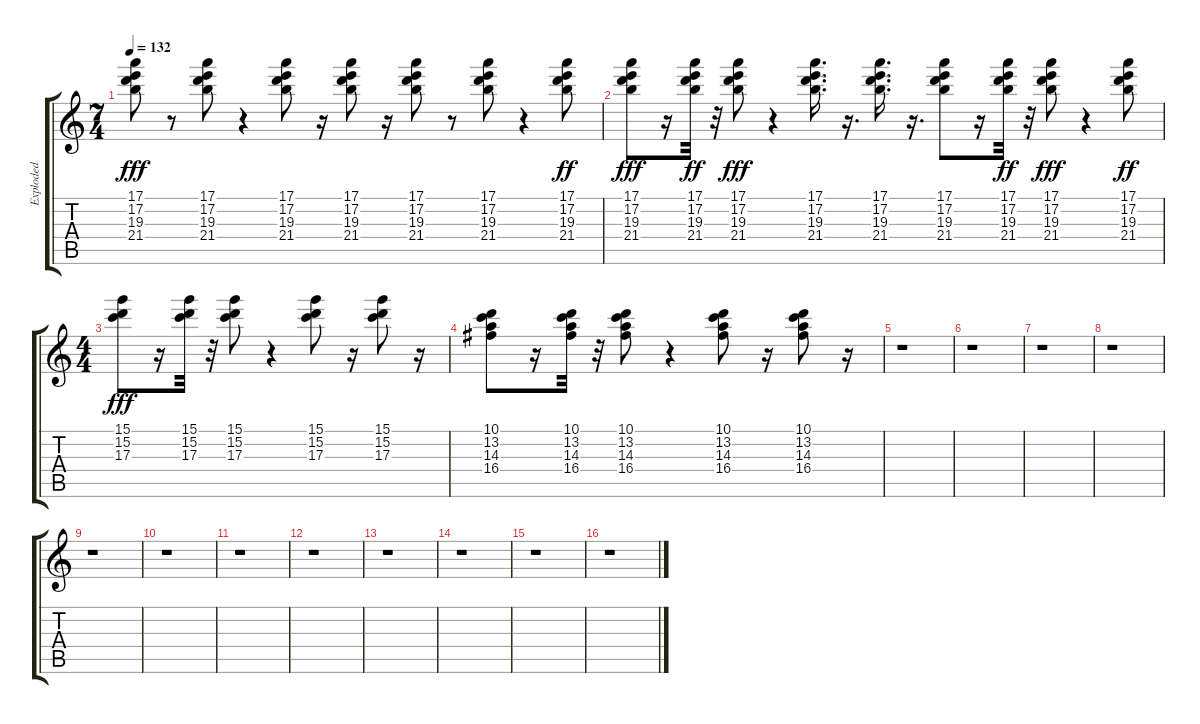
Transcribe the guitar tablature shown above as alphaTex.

\track ("Exploded" "Exploded") {instrument electricguitarjazz}
\staff {score tabs}
\tuning (E4 B3 G3 D3 A2 E2) {hide}
\ts (7 4)
\tempo 132
\clef g2
\ks c
(17.1 17.2 19.3 21.4).8{dy fff} r.8 (17.1 17.2 19.3 21.4).8 r.4 (17.1 17.2 19.3 21.4).8 r.16 (17.1 17.2 19.3 21.4).8 r.16 (17.1 17.2 19.3 21.4).8 r.8 (17.1 17.2 19.3 21.4).8 r.4 (17.1 17.2 19.3 21.4).8{dy ff} |
(17.1 17.2 19.3 21.4).8{dy fff} r.16 (17.1 17.2 19.3 21.4).32{dy ff} r.32 (17.1 17.2 19.3 21.4).8{dy fff} r.4 (17.1 17.2 19.3 21.4).16{d} r.16{d} (17.1 17.2 19.3 21.4).16{d} r.16{d} (17.1 17.2 19.3 21.4).8 r.16 (17.1 17.2 19.3 21.4).32{dy ff} r.32 (17.1 17.2 19.3 21.4).8{dy fff} r.4 (17.1 17.2 19.3 21.4).8{dy ff} |
\ts (4 4)
(15.1 15.2 17.3).8{dy fff} r.16 (15.1 15.2 17.3).32 r.32 (15.1 15.2 17.3).8 r.4 (15.1 15.2 17.3).8 r.16 (15.1 15.2 17.3).8 r.16 |
(10.1 13.2 14.3 16.4).8 r.16 (10.1 13.2 14.3 16.4).32 r.32 (10.1 13.2 14.3 16.4).8 r.4 (10.1 13.2 14.3 16.4).8 r.16 (10.1 13.2 14.3 16.4).8 r.16 |
r.1 |
r.1 |
r.1 |
r.1 |
r.1 |
r.1 |
r.1 |
r.1 |
r.1 |
r.1 |
r.1 |
r.1
